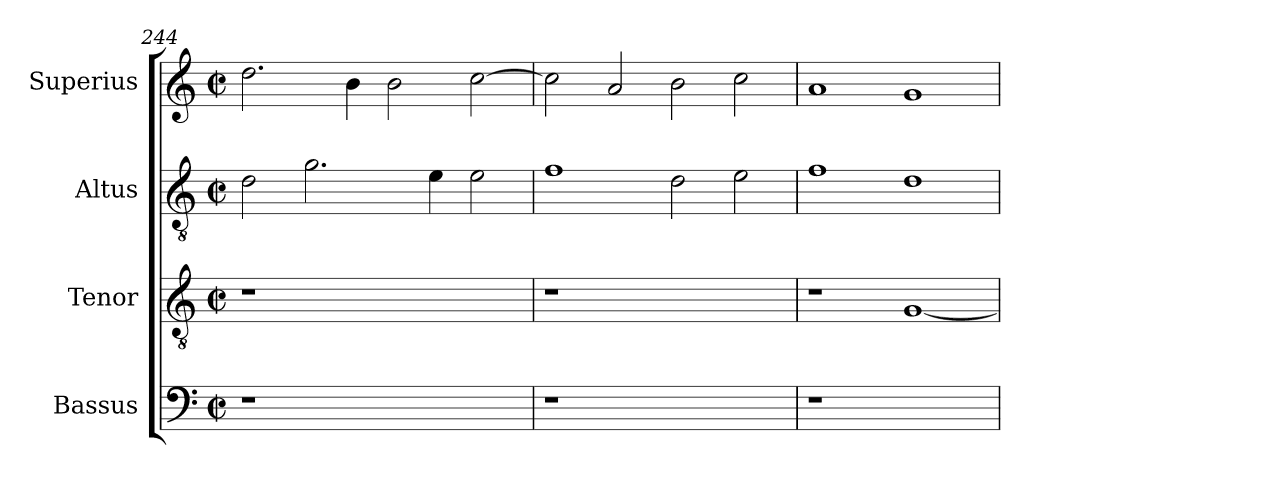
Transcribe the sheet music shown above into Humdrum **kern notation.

**kern	**kern	**kern	**kern
*part4	*part3	*part2	*part1
*staff4	*staff3	*staff2	*staff1
*I"Bassus	*I"Tenor	*I"Altus	*I"Superius
*I'B.	*I'T.	*I'A.	*I'S.
!!LO:LB:g=z
*clefF4	*clefGv2	*clefGv2	*clefG2
*	*ITrd7c12	*ITrd7c12	*
*k[]	*k[]	*k[]	*k[]
*C:	*C:	*C:	*C:
*M2/2	*M2/2	*M2/2	*M2/2
*met(c|)	*met(c|)	*met(c|)	*met(c|)
=244	=244	=244	=244
!LO:N:vis=1	!LO:N:vis=1	!	!
1r	1r	2Di\	2.ddi\
.	.	2.Gi\	.
.	.	.	4bi\
1ryy	1ryy	.	2bi\
.	.	4Ei\	.
.	.	2Ei\	[>2cci\
=245	=245	=245	=245
!LO:N:vis=1	!LO:N:vis=1	!	!
1r	1r	1Fi	2cci\]
.	.	.	2ai/
1ryy	1ryy	2Di\	2bi\
.	.	2Ei\	2cci\
=246	=246	=246	=246
!LO:N:vis=1	!	!	!
1r	1r	1Fi	1ai
1ryy	[<1GGi	1Di	1gi
=	=	=	=
*-	*-	*-	*-
